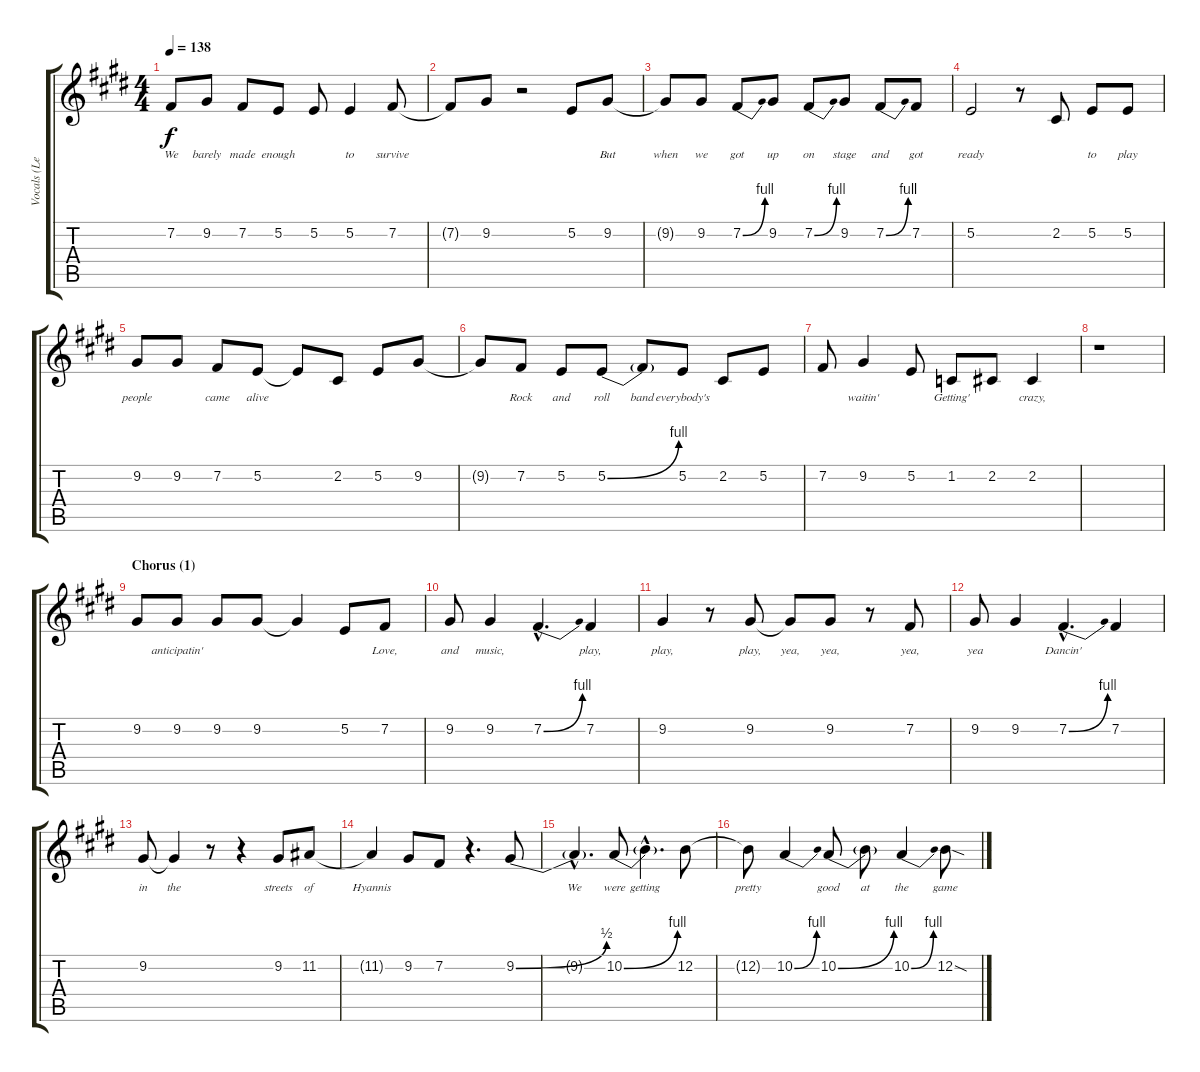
\track ("Vocals (Lead)" "Vocals (Le") {instrument trumpet}
\staff {score tabs}
\tuning (E4 B3 G3 D3 A2 E2) {hide}
\ts (4 4)
\tempo 138
\clef g2
\ks e
7.2{t}.8{lyrics (0 "We") lyrics (1 "") lyrics (2 "") lyrics (3 "") lyrics (4 "") dy f} 9.2.8{lyrics (0 "barely") lyrics (1 "") lyrics (2 "") lyrics (3 "") lyrics (4 "")} 7.2.8{lyrics (0 "made") lyrics (1 "") lyrics (2 "") lyrics (3 "") lyrics (4 "")} 5.2.8{lyrics (0 "enough") lyrics (1 "") lyrics (2 "") lyrics (3 "") lyrics (4 "")} 5.2.8{lyrics (0 "") lyrics (1 "") lyrics (2 "") lyrics (3 "") lyrics (4 "")} 5.2.4{lyrics (0 "to") lyrics (1 "") lyrics (2 "") lyrics (3 "") lyrics (4 "")} 7.2.8{lyrics (0 "survive") lyrics (1 "") lyrics (2 "") lyrics (3 "") lyrics (4 "")} |
7.2{t}.8{lyrics (0 "") lyrics (1 "") lyrics (2 "") lyrics (3 "") lyrics (4 "")} 9.2.8{lyrics (0 "") lyrics (1 "") lyrics (2 "") lyrics (3 "") lyrics (4 "")} r.2 5.2.8{lyrics (0 "") lyrics (1 "") lyrics (2 "") lyrics (3 "") lyrics (4 "")} 9.2.8{lyrics (0 "But") lyrics (1 "") lyrics (2 "") lyrics (3 "") lyrics (4 "")} |
9.2{t}.8{lyrics (0 "when") lyrics (1 "") lyrics (2 "") lyrics (3 "") lyrics (4 "")} 9.2.8{lyrics (0 "we") lyrics (1 "") lyrics (2 "") lyrics (3 "") lyrics (4 "")} 7.2{be (bend 0 0 60 4)}.8{lyrics (0 "got") lyrics (1 "") lyrics (2 "") lyrics (3 "") lyrics (4 "")} 9.2.8{lyrics (0 "up") lyrics (1 "") lyrics (2 "") lyrics (3 "") lyrics (4 "")} 7.2{be (bend 0 0 60 4)}.8{lyrics (0 "on") lyrics (1 "") lyrics (2 "") lyrics (3 "") lyrics (4 "")} 9.2.8{lyrics (0 "stage") lyrics (1 "") lyrics (2 "") lyrics (3 "") lyrics (4 "")} 7.2{be (bend 0 0 60 4)}.8{lyrics (0 "and") lyrics (1 "") lyrics (2 "") lyrics (3 "") lyrics (4 "")} 7.2.8{lyrics (0 "got") lyrics (1 "") lyrics (2 "") lyrics (3 "") lyrics (4 "")} |
5.2.2{lyrics (0 "ready") lyrics (1 "") lyrics (2 "") lyrics (3 "") lyrics (4 "")} r.8 2.2.8{lyrics (0 "") lyrics (1 "") lyrics (2 "") lyrics (3 "") lyrics (4 "")} 5.2.8{lyrics (0 "to") lyrics (1 "") lyrics (2 "") lyrics (3 "") lyrics (4 "")} 5.2.8{lyrics (0 "play") lyrics (1 "") lyrics (2 "") lyrics (3 "") lyrics (4 "")} |
9.2.8{lyrics (0 "people") lyrics (1 "") lyrics (2 "") lyrics (3 "") lyrics (4 "")} 9.2.8{lyrics (0 "") lyrics (1 "") lyrics (2 "") lyrics (3 "") lyrics (4 "")} 7.2.8{lyrics (0 "came") lyrics (1 "") lyrics (2 "") lyrics (3 "") lyrics (4 "")} 5.2.8{lyrics (0 "alive") lyrics (1 "") lyrics (2 "") lyrics (3 "") lyrics (4 "")} 5.2{t}.8{lyrics (0 "") lyrics (1 "") lyrics (2 "") lyrics (3 "") lyrics (4 "")} 2.2.8{lyrics (0 "") lyrics (1 "") lyrics (2 "") lyrics (3 "") lyrics (4 "")} 5.2.8{lyrics (0 "") lyrics (1 "") lyrics (2 "") lyrics (3 "") lyrics (4 "")} 9.2.8{lyrics (0 "") lyrics (1 "") lyrics (2 "") lyrics (3 "") lyrics (4 "")} |
9.2{t}.8{lyrics (0 "") lyrics (1 "") lyrics (2 "") lyrics (3 "") lyrics (4 "")} 7.2.8{lyrics (0 "Rock") lyrics (1 "") lyrics (2 "") lyrics (3 "") lyrics (4 "")} 5.2.8{lyrics (0 "and") lyrics (1 "") lyrics (2 "") lyrics (3 "") lyrics (4 "")} 5.2{be (bend 0 0 60 4)}.8{lyrics (0 "roll") lyrics (1 "") lyrics (2 "") lyrics (3 "") lyrics (4 "")} 5.2{t}.8{lyrics (0 "band") lyrics (1 "") lyrics (2 "") lyrics (3 "") lyrics (4 "")} 5.2.8{lyrics (0 "everybody's") lyrics (1 "") lyrics (2 "") lyrics (3 "") lyrics (4 "")} 2.2.8{lyrics (0 "") lyrics (1 "") lyrics (2 "") lyrics (3 "") lyrics (4 "")} 5.2.8{lyrics (0 "") lyrics (1 "") lyrics (2 "") lyrics (3 "") lyrics (4 "")} |
7.2.8{lyrics (0 "") lyrics (1 "") lyrics (2 "") lyrics (3 "") lyrics (4 "")} 9.2.4{lyrics (0 "waitin'") lyrics (1 "") lyrics (2 "") lyrics (3 "") lyrics (4 "")} 5.2.8{lyrics (0 "") lyrics (1 "") lyrics (2 "") lyrics (3 "") lyrics (4 "")} 1.2.8{lyrics (0 "Getting'") lyrics (1 "") lyrics (2 "") lyrics (3 "") lyrics (4 "")} 2.2.8{lyrics (0 "") lyrics (1 "") lyrics (2 "") lyrics (3 "") lyrics (4 "")} 2.2.4{lyrics (0 "crazy,") lyrics (1 "") lyrics (2 "") lyrics (3 "") lyrics (4 "")} |
r.1 |
\section ("" "Chorus (1)")
9.2.8{lyrics (0 "") lyrics (1 "") lyrics (2 "") lyrics (3 "") lyrics (4 "")} 9.2.8{lyrics (0 "anticipatin'") lyrics (1 "") lyrics (2 "") lyrics (3 "") lyrics (4 "")} 9.2.8{lyrics (0 "") lyrics (1 "") lyrics (2 "") lyrics (3 "") lyrics (4 "")} 9.2.8{lyrics (0 "") lyrics (1 "") lyrics (2 "") lyrics (3 "") lyrics (4 "")} 9.2{t}.4{lyrics (0 "") lyrics (1 "") lyrics (2 "") lyrics (3 "") lyrics (4 "")} 5.2.8{lyrics (0 "") lyrics (1 "") lyrics (2 "") lyrics (3 "") lyrics (4 "")} 7.2.8{lyrics (0 "Love,") lyrics (1 "") lyrics (2 "") lyrics (3 "") lyrics (4 "")} |
9.2.8{lyrics (0 "and") lyrics (1 "") lyrics (2 "") lyrics (3 "") lyrics (4 "")} 9.2.4{lyrics (0 "music,") lyrics (1 "") lyrics (2 "") lyrics (3 "") lyrics (4 "")} 7.2{be (bend 0 0 60 4) hac}.4{d lyrics (0 "") lyrics (1 "") lyrics (2 "") lyrics (3 "") lyrics (4 "")} 7.2.4{lyrics (0 "play,") lyrics (1 "") lyrics (2 "") lyrics (3 "") lyrics (4 "")} |
9.2.4{lyrics (0 "play,") lyrics (1 "") lyrics (2 "") lyrics (3 "") lyrics (4 "")} r.8 9.2.8{lyrics (0 "play,") lyrics (1 "") lyrics (2 "") lyrics (3 "") lyrics (4 "")} 9.2{t}.8{lyrics (0 "yea,") lyrics (1 "") lyrics (2 "") lyrics (3 "") lyrics (4 "")} 9.2.8{lyrics (0 "yea,") lyrics (1 "") lyrics (2 "") lyrics (3 "") lyrics (4 "")} r.8 7.2.8{lyrics (0 "yea,") lyrics (1 "") lyrics (2 "") lyrics (3 "") lyrics (4 "")} |
9.2.8{lyrics (0 "yea") lyrics (1 "") lyrics (2 "") lyrics (3 "") lyrics (4 "")} 9.2.4{lyrics (0 "") lyrics (1 "") lyrics (2 "") lyrics (3 "") lyrics (4 "")} 7.2{be (bend 0 0 60 4) hac}.4{d lyrics (0 "Dancin'") lyrics (1 "") lyrics (2 "") lyrics (3 "") lyrics (4 "")} 7.2.4{lyrics (0 "") lyrics (1 "") lyrics (2 "") lyrics (3 "") lyrics (4 "")} |
9.2.8{lyrics (0 "in") lyrics (1 "") lyrics (2 "") lyrics (3 "") lyrics (4 "")} 9.2{t}.4{lyrics (0 "the") lyrics (1 "") lyrics (2 "") lyrics (3 "") lyrics (4 "")} r.8 r.4 9.2.8{lyrics (0 "streets") lyrics (1 "") lyrics (2 "") lyrics (3 "") lyrics (4 "")} 11.2.8{lyrics (0 "of") lyrics (1 "") lyrics (2 "") lyrics (3 "") lyrics (4 "")} |
11.2{t}.4{lyrics (0 "Hyannis") lyrics (1 "") lyrics (2 "") lyrics (3 "") lyrics (4 "")} 9.2.8{lyrics (0 "") lyrics (1 "") lyrics (2 "") lyrics (3 "") lyrics (4 "")} 7.2.8{lyrics (0 "") lyrics (1 "") lyrics (2 "") lyrics (3 "") lyrics (4 "")} r.4{d} 9.2{be (bend 0 0 60 2)}.8{lyrics (0 "") lyrics (1 "") lyrics (2 "") lyrics (3 "") lyrics (4 "")} |
9.2{hac t}.4{d lyrics (0 "We") lyrics (1 "") lyrics (2 "") lyrics (3 "") lyrics (4 "")} 10.2{be (bend 0 0 60 4)}.8{lyrics (0 "were") lyrics (1 "") lyrics (2 "") lyrics (3 "") lyrics (4 "")} 10.2{hac t}.4{d lyrics (0 "getting") lyrics (1 "") lyrics (2 "") lyrics (3 "") lyrics (4 "")} 12.2.8{lyrics (0 "") lyrics (1 "") lyrics (2 "") lyrics (3 "") lyrics (4 "")} |
12.2{t}.8{lyrics (0 "pretty") lyrics (1 "") lyrics (2 "") lyrics (3 "") lyrics (4 "")} 10.2{be (bend 0 0 60 4)}.4{lyrics (0 "") lyrics (1 "") lyrics (2 "") lyrics (3 "") lyrics (4 "")} 10.2{be (bend 0 0 60 4)}.8{lyrics (0 "good") lyrics (1 "") lyrics (2 "") lyrics (3 "") lyrics (4 "")} 10.2{t}.8{lyrics (0 "at") lyrics (1 "") lyrics (2 "") lyrics (3 "") lyrics (4 "")} 10.2{be (bend 0 0 60 4)}.4{lyrics (0 "the") lyrics (1 "") lyrics (2 "") lyrics (3 "") lyrics (4 "")} 12.2{sod}.8{lyrics (0 "game") lyrics (1 "") lyrics (2 "") lyrics (3 "") lyrics (4 "")}
